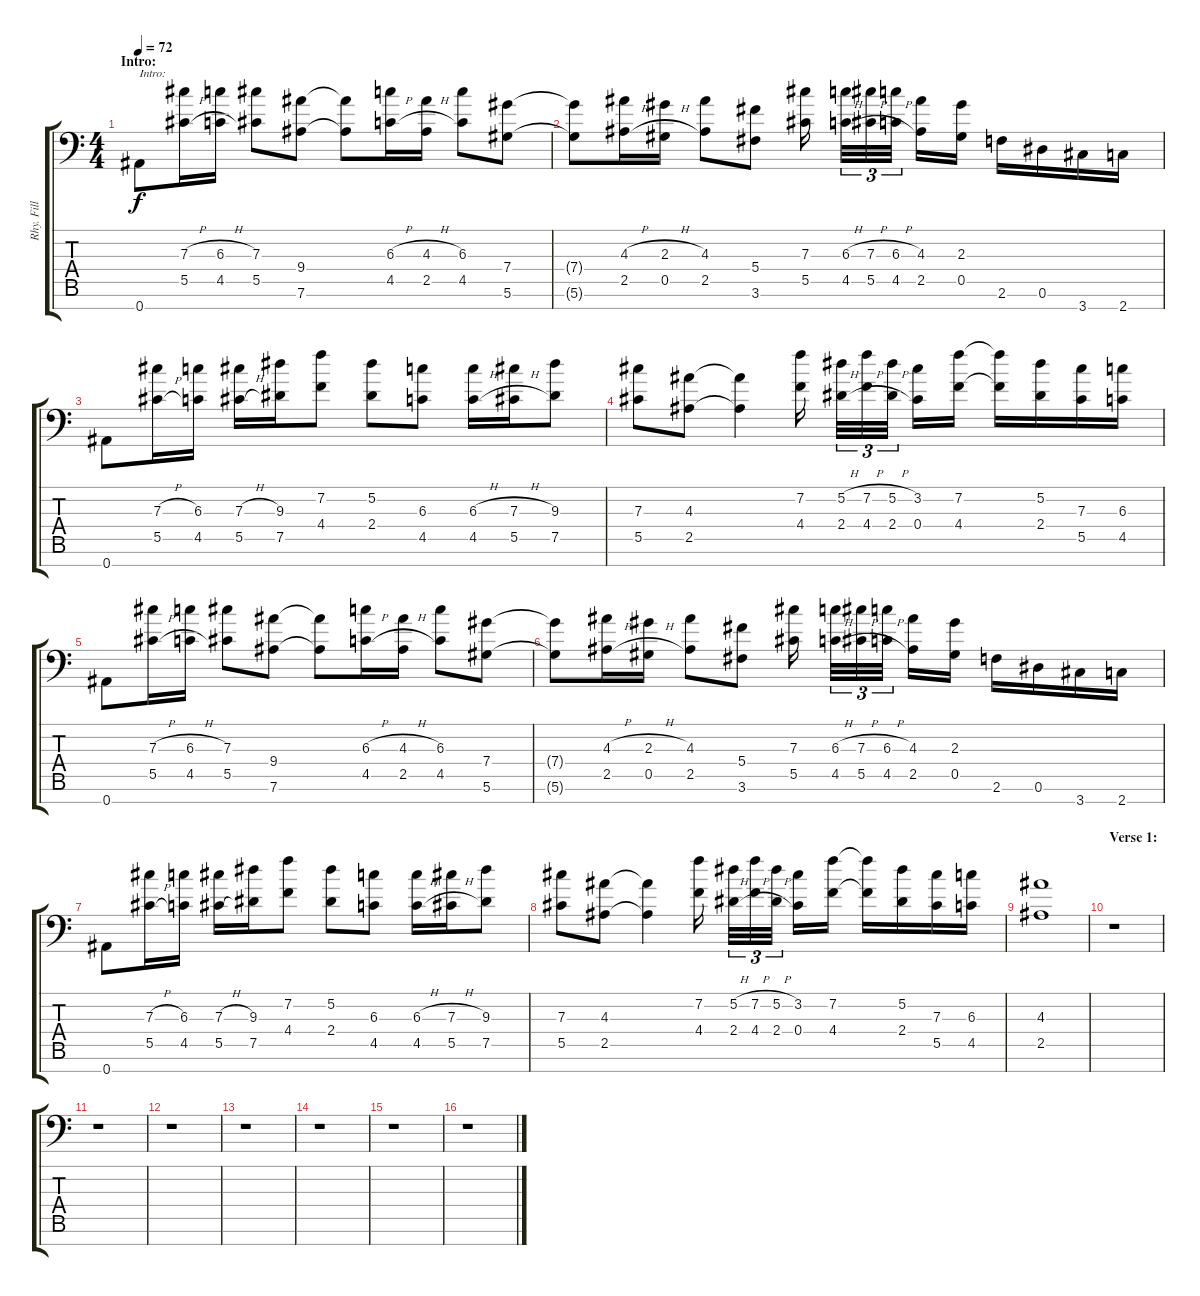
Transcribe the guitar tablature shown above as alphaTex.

\track ("Rhy. Fill" "Rhy. Fill") {instrument distortionguitar}
\staff {score tabs}
\tuning (Eb4 Bb3 Gb3 Db3 Ab2 Eb2 Bb1) {hide}
\ts (4 4)
\section ("" "Intro:")
\tempo 72
\clef f4
\ks c
0.7.8{txt "Intro:" dy f volume 12 instrument pad3polysynth} (7.3{h} 5.5{h}).16 (6.3{h} 4.5{h}).16 (7.3 5.5).8 (9.4 7.6).8 (9.4{t} 7.6{t}).8 (6.3{h} 4.5{h}).16 (4.3{h} 2.5{h}).16 (6.3 4.5).8 (7.4 5.6).8 |
(7.4{t} 5.6{t}).8 (4.3{h} 2.5{h}).16 (2.3{h} 0.5{h}).16 (4.3 2.5).8 (5.4 3.6).8 (7.3 5.5).16 (6.3{h} 4.5{h}).32{tu (3 2)} (7.3{h} 5.5{h}).32{tu (3 2)} (6.3{h} 4.5{h}).32{tu (3 2)} (4.3 2.5).16 (2.3 0.5).16 2.6.16 0.6.16 3.7.16 2.7.16 |
0.7.8 (7.3{h} 5.5{h}).16 (6.3 4.5).16 (7.3{h} 5.5{h}).16 (9.3 7.5).16 (7.2 4.4).8 (5.2 2.4).8 (6.3 4.5).8 (6.3{h} 4.5{h}).16 (7.3{h} 5.5{h}).16 (9.3 7.5).8 |
(7.3 5.5).8 (4.3 2.5).8 (4.3{t} 2.5{t}).4 (7.2 4.4).16 (5.2{h} 2.4{h}).32{tu (3 2)} (7.2{h} 4.4{h}).32{tu (3 2)} (5.2{h} 2.4{h}).32{tu (3 2)} (3.2 0.4).16 (7.2 4.4).16 (7.2{t} 4.4{t}).16 (5.2 2.4).16 (7.3 5.5).16 (6.3 4.5).16 |
0.7.8 (7.3{h} 5.5{h}).16 (6.3{h} 4.5{h}).16 (7.3 5.5).8 (9.4 7.6).8 (9.4{t} 7.6{t}).8 (6.3{h} 4.5{h}).16 (4.3{h} 2.5{h}).16 (6.3 4.5).8 (7.4 5.6).8 |
(7.4{t} 5.6{t}).8 (4.3{h} 2.5{h}).16 (2.3{h} 0.5{h}).16 (4.3 2.5).8 (5.4 3.6).8 (7.3 5.5).16 (6.3{h} 4.5{h}).32{tu (3 2)} (7.3{h} 5.5{h}).32{tu (3 2)} (6.3{h} 4.5{h}).32{tu (3 2)} (4.3 2.5).16 (2.3 0.5).16 2.6.16 0.6.16 3.7.16 2.7.16 |
0.7.8 (7.3{h} 5.5{h}).16 (6.3 4.5).16 (7.3{h} 5.5{h}).16 (9.3 7.5).16 (7.2 4.4).8 (5.2 2.4).8 (6.3 4.5).8 (6.3{h} 4.5{h}).16 (7.3{h} 5.5{h}).16 (9.3 7.5).8 |
(7.3 5.5).8 (4.3 2.5).8 (4.3{t} 2.5{t}).4 (7.2 4.4).16 (5.2{h} 2.4{h}).32{tu (3 2)} (7.2{h} 4.4{h}).32{tu (3 2)} (5.2{h} 2.4{h}).32{tu (3 2)} (3.2 0.4).16 (7.2 4.4).16 (7.2{t} 4.4{t}).16 (5.2 2.4).16 (7.3 5.5).16 (6.3 4.5).16 |
(4.3 2.5).1 |
\section ("" "Verse 1:")
r.1 |
r.1 |
r.1 |
r.1 |
r.1 |
r.1 |
r.1
